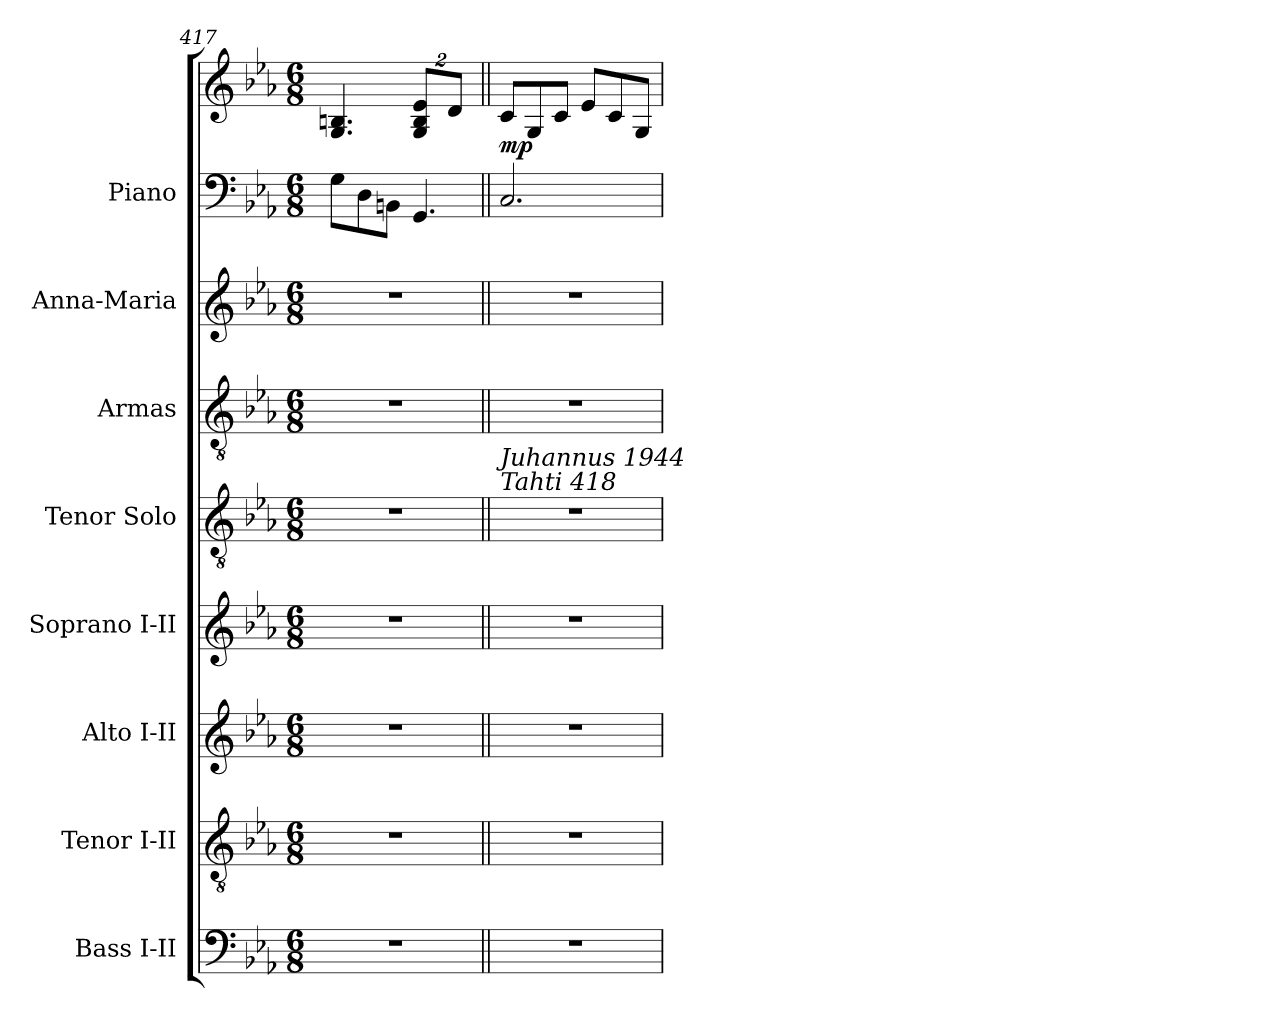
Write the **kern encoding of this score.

**kern	**kern	**kern	**kern	**kern	**kern	**kern	**kern	**kern	**dynam
*part8	*part7	*part6	*part5	*part4	*part3	*part2	*part1	*part1	*part1
*staff9	*staff8	*staff7	*staff6	*staff5	*staff4	*staff3	*staff2	*staff1	*staff1/2
*I"Bass I-II	*I"Tenor I-II	*I"Alto I-II	*I"Soprano I-II	*I"Tenor Solo	*I"Armas	*I"Anna-Maria	*I"Piano	*	*
*I'B.	*I'T.	*I'A.	*I'S.	*I'T. Solo	*I'Armas	*I'A-M	*I'Pno.	*	*
*clefF4	*clefGv2	*clefG2	*clefG2	*clefGv2	*clefGv2	*clefG2	*clefF4	*clefG2	*
*	*ITrd7c12	*	*	*ITrd7c12	*ITrd7c12	*	*	*	*
*k[b-e-a-]	*k[b-e-a-]	*k[b-e-a-]	*k[b-e-a-]	*k[b-e-a-]	*k[b-e-a-]	*k[b-e-a-]	*k[b-e-a-]	*k[b-e-a-]	*
*E-:	*E-:	*E-:	*E-:	*E-:	*E-:	*E-:	*E-:	*E-:	*
*M6/8	*M6/8	*M6/8	*M6/8	*M6/8	*M6/8	*M6/8	*M6/8	*M6/8	*
=417	=417	=417	=417	=417	=417	=417	=417	=417	=417
!LO:N:vis=1	!LO:N:vis=1	!LO:N:vis=1	!LO:N:vis=1	!LO:N:vis=1	!LO:N:vis=1	!LO:N:vis=1	!	!	!
2.r	2.r	2.r	2.r	2.r	2.r	2.r	8Gi\L	4.Gi/ 4.Bni	.
.	.	.	.	.	.	.	8Di\	.	.
.	.	.	.	.	.	.	8BBni\J	.	.
*	*	*	*	*	*	*	*	*Xbrackettup	*
.	.	.	.	.	.	.	4.GGi/	16%3Gi/ 16%3Bi 16%3e-iL	.
.	.	.	.	.	.	.	.	16%3di/J	.
!!LO:PB:g=z
=418||	=418||	=418||	=418||	=418||	=418||	=418||	=418||	=418||	=418||
*k[]	*k[]	*k[]	*k[]	*k[]	*k[]	*k[]	*k[]	*k[]	*
*C:	*C:	*C:	*C:	*C:	*C:	*C:	*C:	*C:	*
*	*	*	*	*	*	*	*	*MM99	*
!	!	!	!	!LO:TX:a:i:t=Tahti 418	!	!	!	!	!
!	!	!	!	!LO:TX:i:t=Juhannus 1944	!	!	!	!	!
!LO:N:vis=1	!LO:N:vis=1	!LO:N:vis=1	!LO:N:vis=1	!LO:N:vis=1	!LO:N:vis=1	!LO:N:vis=1	!	!	!
2.r	2.r	2.r	2.r	2.r	2.r	2.r	2.Ci/	8ci/L	mp
.	.	.	.	.	.	.	.	8Gi/	.
.	.	.	.	.	.	.	.	8ci/J	.
.	.	.	.	.	.	.	.	8ei/L	.
.	.	.	.	.	.	.	.	8ci/	.
.	.	.	.	.	.	.	.	8Gi/J	.
=	=	=	=	=	=	=	=	=	=
*-	*-	*-	*-	*-	*-	*-	*-	*-	*-
